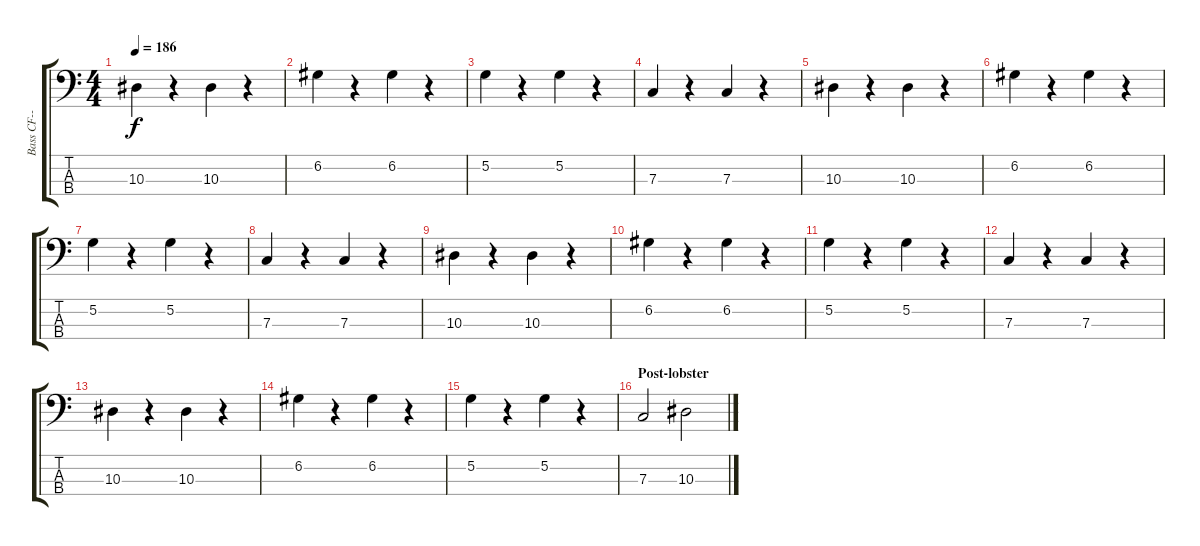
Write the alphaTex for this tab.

\track ("Bass CF--" "Bass CF--") {instrument electricbassfinger}
\staff {score tabs}
\tuning (G2 D2 F1 C1) {hide}
\ts (4 4)
\tempo 186
\clef f4
\ks c
10.3.4{dy f} r.4 10.3.4 r.4 |
6.2.4 r.4 6.2.4 r.4 |
5.2.4 r.4 5.2.4 r.4 |
7.3.4 r.4 7.3.4 r.4 |
10.3.4 r.4 10.3.4 r.4 |
6.2.4 r.4 6.2.4 r.4 |
5.2.4 r.4 5.2.4 r.4 |
7.3.4 r.4 7.3.4 r.4 |
10.3.4 r.4 10.3.4 r.4 |
6.2.4 r.4 6.2.4 r.4 |
5.2.4 r.4 5.2.4 r.4 |
7.3.4 r.4 7.3.4 r.4 |
10.3.4 r.4 10.3.4 r.4 |
6.2.4 r.4 6.2.4 r.4 |
5.2.4 r.4 5.2.4 r.4 |
\section ("" "Post-lobster")
7.3.2 10.3.2
